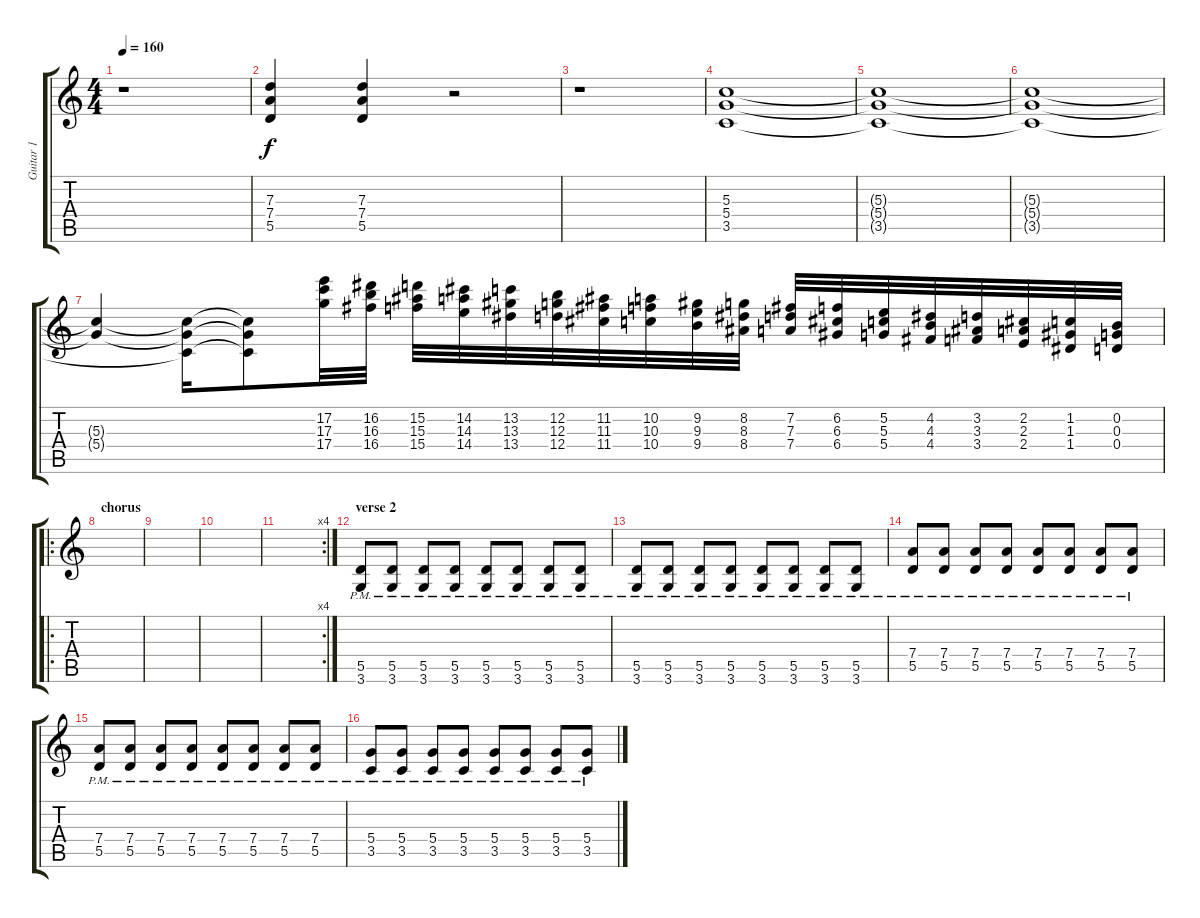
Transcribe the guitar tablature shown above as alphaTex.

\track ("Guitar 1" "Guitar 1") {instrument overdrivenguitar}
\staff {score tabs}
\tuning (E4 B3 G3 D3 A2 E2) {hide}
\ts (4 4)
\tempo 160
\clef g2
\ks c
r.1{dy f} |
(7.3 7.4 5.5).4 (7.3 7.4 5.5).4 r.2 |
r.1 |
(5.3 5.4 3.5).1 |
(5.3{t} 5.4{t} 3.5{t}).1 |
(5.3{t} 5.4{t} 3.5{t}).1 |
(5.3{t} 5.4{t}).4 (5.3{t} 5.4{t} 3.5{t}).16 (5.3{t} 5.4{t} 3.5{t}).8 (17.2 17.3 17.4).32 (16.2 16.3 16.4).32 (15.2 15.3 15.4).32 (14.2 14.3 14.4).32 (13.2 13.3 13.4).32 (12.2 12.3 12.4).32 (11.2 11.3 11.4).32 (10.2 10.3 10.4).32 (9.2 9.3 9.4).32 (8.2 8.3 8.4).32 (7.2 7.3 7.4).32 (6.2 6.3 6.4).32 (5.2 5.3 5.4).32 (4.2 4.3 4.4).32 (3.2 3.3 3.4).32 (2.2 2.3 2.4).32 (1.2 1.3 1.4).32 (0.2 0.3 0.4).32 |
\ro
\section ("" "chorus")
|
|
|
\rc 4
|
\section ("" "verse 2")
(5.5{pm} 3.6{pm}).8 (5.5{pm} 3.6{pm}).8 (5.5{pm} 3.6{pm}).8 (5.5{pm} 3.6{pm}).8 (5.5{pm} 3.6{pm}).8 (5.5{pm} 3.6{pm}).8 (5.5{pm} 3.6{pm}).8 (5.5{pm} 3.6{pm}).8 |
(5.5{pm} 3.6{pm}).8 (5.5{pm} 3.6{pm}).8 (5.5{pm} 3.6{pm}).8 (5.5{pm} 3.6{pm}).8 (5.5{pm} 3.6{pm}).8 (5.5{pm} 3.6{pm}).8 (5.5{pm} 3.6{pm}).8 (5.5{pm} 3.6{pm}).8 |
(7.4{pm} 5.5{pm}).8 (7.4{pm} 5.5{pm}).8 (7.4{pm} 5.5{pm}).8 (7.4{pm} 5.5{pm}).8 (7.4{pm} 5.5{pm}).8 (7.4{pm} 5.5{pm}).8 (7.4{pm} 5.5{pm}).8 (7.4{pm} 5.5{pm}).8 |
(7.4{pm} 5.5{pm}).8 (7.4{pm} 5.5{pm}).8 (7.4{pm} 5.5{pm}).8 (7.4{pm} 5.5{pm}).8 (7.4{pm} 5.5{pm}).8 (7.4{pm} 5.5{pm}).8 (7.4{pm} 5.5{pm}).8 (7.4{pm} 5.5{pm}).8 |
(5.4{pm} 3.5{pm}).8 (5.4{pm} 3.5{pm}).8 (5.4{pm} 3.5{pm}).8 (5.4{pm} 3.5{pm}).8 (5.4{pm} 3.5{pm}).8 (5.4{pm} 3.5{pm}).8 (5.4{pm} 3.5{pm}).8 (5.4{pm} 3.5{pm}).8
